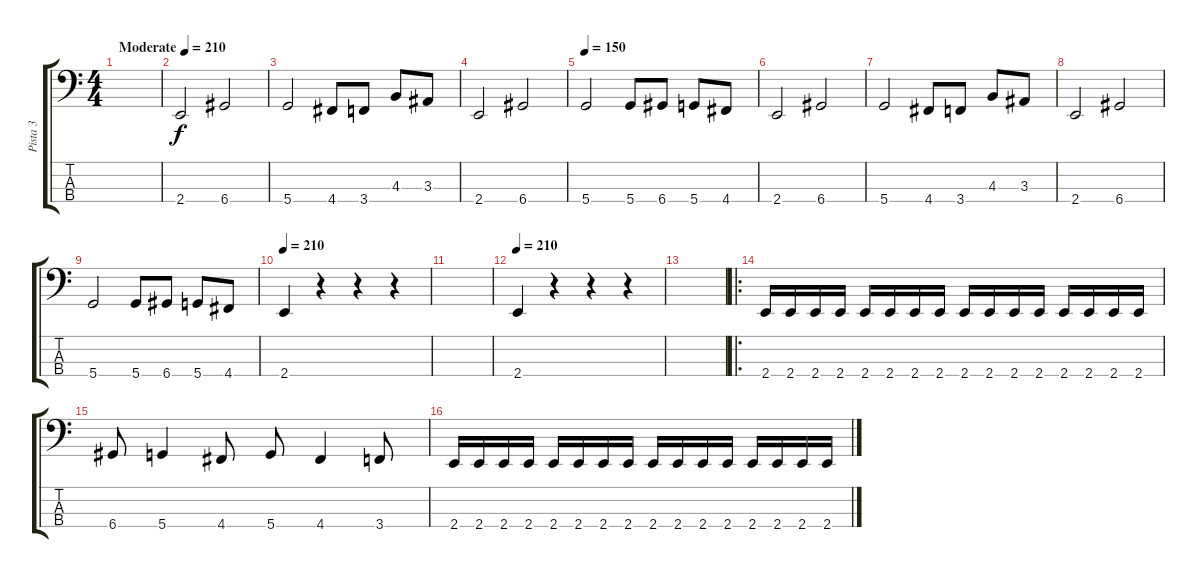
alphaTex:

\track ("Pista 3" "Pista 3") {instrument electricbassfinger}
\staff {score tabs}
\tuning (F2 C2 G1 D1) {hide}
\ts (4 4)
\tempo (210 "Moderate")
\tempo 125
\tempo (210 "Moderate")
\clef f4
\ks c
|
2.4.2 6.4.2 |
5.4.2 4.4.8 3.4.8 4.3.8 3.3.8 |
2.4.2 6.4.2 |
\tempo 150
5.4.2 5.4.8 6.4.8 5.4.8 4.4.8 |
2.4.2 6.4.2 |
5.4.2 4.4.8 3.4.8 4.3.8 3.3.8 |
2.4.2 6.4.2 |
5.4.2 5.4.8 6.4.8 5.4.8 4.4.8 |
\tempo 210
2.4.4 r.4 r.4 r.4 |
|
\tempo 210
2.4.4 r.4 r.4 r.4 |
|
\ro
2.4.16 2.4.16 2.4.16 2.4.16 2.4.16 2.4.16 2.4.16 2.4.16 2.4.16 2.4.16 2.4.16 2.4.16 2.4.16 2.4.16 2.4.16 2.4.16 |
6.4.8 5.4.4 4.4.8 5.4.8 4.4.4 3.4.8 |
2.4.16 2.4.16 2.4.16 2.4.16 2.4.16 2.4.16 2.4.16 2.4.16 2.4.16 2.4.16 2.4.16 2.4.16 2.4.16 2.4.16 2.4.16 2.4.16
